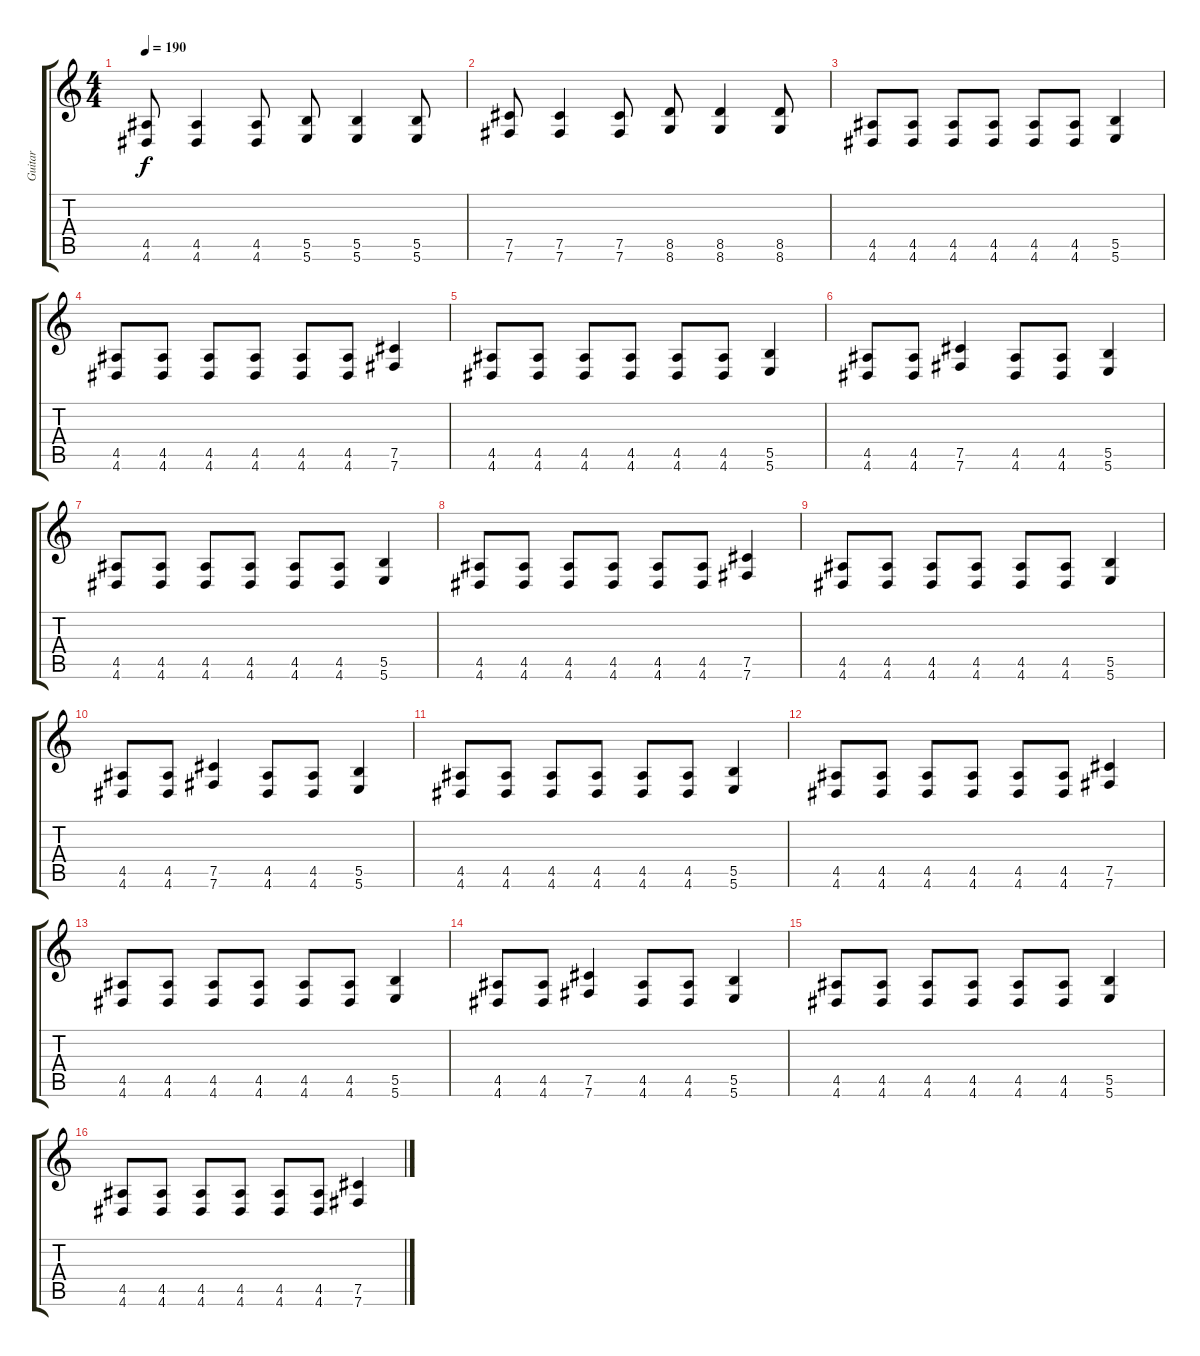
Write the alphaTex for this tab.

\track ("Guitar" "Guitar") {instrument distortionguitar}
\staff {score tabs}
\tuning (Db4 Ab3 E3 B2 Gb2 B1) {hide}
\ts (4 4)
\tempo 190
\clef g2
\ks c
(4.5 4.6).8{dy f} (4.5 4.6).4 (4.5 4.6).8 (5.5 5.6).8 (5.5 5.6).4 (5.5 5.6).8 |
(7.5 7.6).8 (7.5 7.6).4 (7.5 7.6).8 (8.5 8.6).8 (8.5 8.6).4 (8.5 8.6).8 |
(4.5 4.6).8 (4.5 4.6).8 (4.5 4.6).8 (4.5 4.6).8 (4.5 4.6).8 (4.5 4.6).8 (5.5 5.6).4 |
(4.5 4.6).8 (4.5 4.6).8 (4.5 4.6).8 (4.5 4.6).8 (4.5 4.6).8 (4.5 4.6).8 (7.5 7.6).4 |
(4.5 4.6).8 (4.5 4.6).8 (4.5 4.6).8 (4.5 4.6).8 (4.5 4.6).8 (4.5 4.6).8 (5.5 5.6).4 |
(4.5 4.6).8 (4.5 4.6).8 (7.5 7.6).4 (4.5 4.6).8 (4.5 4.6).8 (5.5 5.6).4 |
(4.5 4.6).8 (4.5 4.6).8 (4.5 4.6).8 (4.5 4.6).8 (4.5 4.6).8 (4.5 4.6).8 (5.5 5.6).4 |
(4.5 4.6).8 (4.5 4.6).8 (4.5 4.6).8 (4.5 4.6).8 (4.5 4.6).8 (4.5 4.6).8 (7.5 7.6).4 |
(4.5 4.6).8 (4.5 4.6).8 (4.5 4.6).8 (4.5 4.6).8 (4.5 4.6).8 (4.5 4.6).8 (5.5 5.6).4 |
(4.5 4.6).8 (4.5 4.6).8 (7.5 7.6).4 (4.5 4.6).8 (4.5 4.6).8 (5.5 5.6).4 |
(4.5 4.6).8 (4.5 4.6).8 (4.5 4.6).8 (4.5 4.6).8 (4.5 4.6).8 (4.5 4.6).8 (5.5 5.6).4 |
(4.5 4.6).8 (4.5 4.6).8 (4.5 4.6).8 (4.5 4.6).8 (4.5 4.6).8 (4.5 4.6).8 (7.5 7.6).4 |
(4.5 4.6).8 (4.5 4.6).8 (4.5 4.6).8 (4.5 4.6).8 (4.5 4.6).8 (4.5 4.6).8 (5.5 5.6).4 |
(4.5 4.6).8 (4.5 4.6).8 (7.5 7.6).4 (4.5 4.6).8 (4.5 4.6).8 (5.5 5.6).4 |
(4.5 4.6).8 (4.5 4.6).8 (4.5 4.6).8 (4.5 4.6).8 (4.5 4.6).8 (4.5 4.6).8 (5.5 5.6).4 |
(4.5 4.6).8 (4.5 4.6).8 (4.5 4.6).8 (4.5 4.6).8 (4.5 4.6).8 (4.5 4.6).8 (7.5 7.6).4
